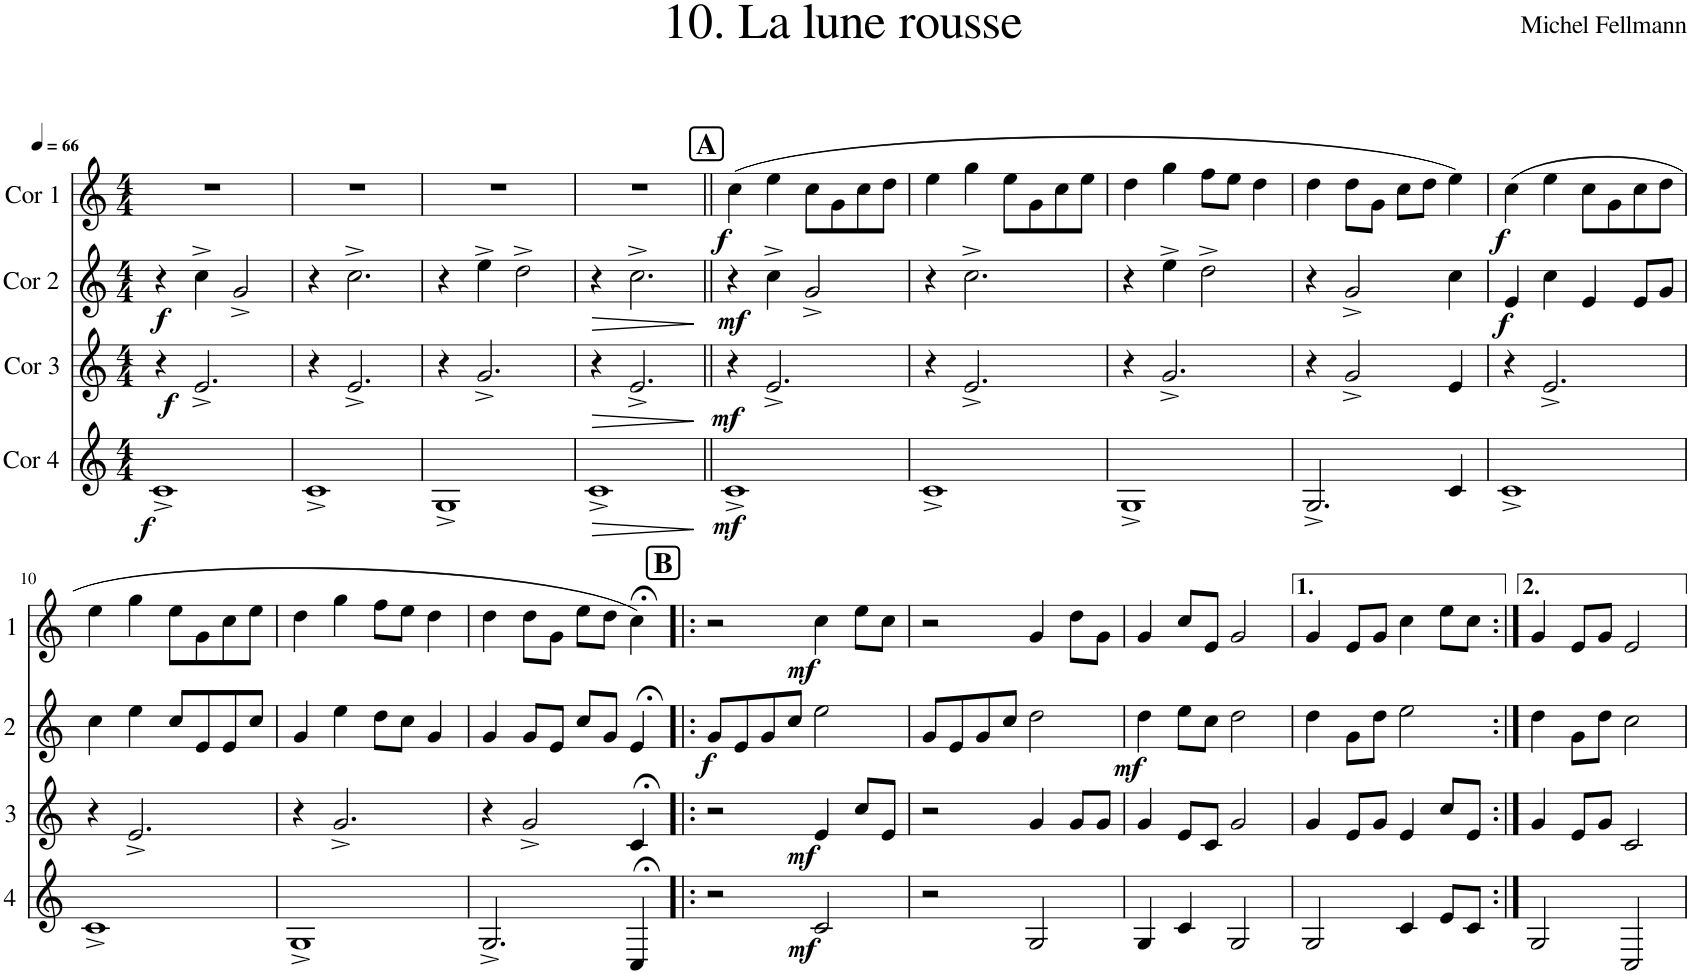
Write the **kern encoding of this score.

**kern	**dynam	**kern	**dynam	**kern	**dynam	**kern	**dynam
*part4	*part4	*part3	*part3	*part2	*part2	*part1	*part1
*staff4	*staff4	*staff3	*staff3	*staff2	*staff2	*staff1	*staff1
*I"Cor 4	*	*I"Cor 3	*	*I"Cor 2	*	*I"Cor 1	*
*clefG2	*	*clefG2	*	*clefG2	*	*clefG2	*
*Trd4c7	*	*Trd4c7	*	*Trd4c7	*	*Trd4c7	*
*k[]	*	*k[]	*	*k[]	*	*k[]	*
*M4/4	*	*M4/4	*	*M4/4	*	*M4/4	*
*MM66	*	*MM66	*	*MM66	*	*MM66	*
=1	=1	=1	=1	=1	=1	=1	=1
!	!LO:DY:b	!	!LO:DY:b	!	!LO:DY:b	!	!
1c^	f	4r	f	4r	f	1r	.
.	.	2.e^/	.	4cc^\	.	.	.
.	.	.	.	2g^/	.	.	.
=2	=2	=2	=2	=2	=2	=2	=2
1c^	.	4r	.	4r	.	1r	.
.	.	2.e^/	.	2.cc^\	.	.	.
=3	=3	=3	=3	=3	=3	=3	=3
1G^	.	4r	.	4r	.	1r	.
.	.	2.g^/	.	4ee^\	.	.	.
.	.	.	.	2dd^\	.	.	.
=4	=4	=4	=4	=4	=4	=4	=4
!	!LO:HP:b	!	!LO:HP:b	!	!LO:HP:b	!	!
1c^	>	4r	>	4r	>	1r	.
.	.	2.e^/	.	2.cc^\	.	.	.
.	]	.	]	.	]	.	.
!!LO:REH:place=s1:a:B:cj:fs=14:t=A
=5||	=5||	=5||	=5||	=5||	=5||	=5||	=5||
!	!LO:DY:b	!	!LO:DY:b	!	!LO:DY:b	!	!LO:DY:b
1c^	mf	4r	mf	4r	mf	(4cc\	f
.	.	2.e^/	.	4cc^\	.	4ee\	.
.	.	.	.	2g^/	.	8cc\L	.
.	.	.	.	.	.	8g\	.
.	.	.	.	.	.	8cc\	.
.	.	.	.	.	.	8dd\J	.
=6	=6	=6	=6	=6	=6	=6	=6
1c^	.	4r	.	4r	.	4ee\	.
.	.	2.e^/	.	2.cc^\	.	4gg\	.
.	.	.	.	.	.	8ee\L	.
.	.	.	.	.	.	8g\	.
.	.	.	.	.	.	8cc\	.
.	.	.	.	.	.	8ee\J	.
=7	=7	=7	=7	=7	=7	=7	=7
1G^	.	4r	.	4r	.	4dd\	.
.	.	2.g^/	.	4ee^\	.	4gg\	.
.	.	.	.	2dd^\	.	8ff\L	.
.	.	.	.	.	.	8ee\J	.
.	.	.	.	.	.	4dd\	.
=8	=8	=8	=8	=8	=8	=8	=8
2.G^/	.	4r	.	4r	.	4dd\	.
.	.	2g^/	.	2g^/	.	8dd\L	.
.	.	.	.	.	.	8g\J	.
.	.	.	.	.	.	8cc\L	.
.	.	.	.	.	.	8dd\J	.
4c/	.	4e/	.	4cc\	.	4ee\)	.
=9	=9	=9	=9	=9	=9	=9	=9
!	!	!	!	!	!LO:DY:b	!	!LO:DY:b
1c^	.	4r	.	4e/	f	(4cc\	f
.	.	2.e^/	.	4cc\	.	4ee\	.
.	.	.	.	4e/	.	8cc\L	.
.	.	.	.	.	.	8g\	.
.	.	.	.	8e/L	.	8cc\	.
.	.	.	.	8g/J	.	8dd\J	.
!!LO:LB:g=z
=10	=10	=10	=10	=10	=10	=10	=10
1c^	.	4r	.	4cc\	.	4ee\	.
.	.	2.e^/	.	4ee\	.	4gg\	.
.	.	.	.	8cc/L	.	8ee\L	.
.	.	.	.	8e/	.	8g\	.
.	.	.	.	8e/	.	8cc\	.
.	.	.	.	8cc/J	.	8ee\J	.
=11	=11	=11	=11	=11	=11	=11	=11
1G^	.	4r	.	4g/	.	4dd\	.
.	.	2.g^/	.	4ee\	.	4gg\	.
.	.	.	.	8dd\L	.	8ff\L	.
.	.	.	.	8cc\J	.	8ee\J	.
.	.	.	.	4g/	.	4dd\	.
=12	=12	=12	=12	=12	=12	=12	=12
2.G^/	.	4r	.	4g/	.	4dd\	.
.	.	2g^/	.	8g/L	.	8dd\L	.
.	.	.	.	8e/J	.	8g\J	.
.	.	.	.	8cc/L	.	8ee\L	.
.	.	.	.	8g/J	.	8dd\J	.
4C;</	.	4c;</	.	4e;</	.	4cc;<\)	.
!!LO:REH:place=s1:a:B:cj:fs=14:t=B
=13!|:	=13!|:	=13!|:	=13!|:	=13!|:	=13!|:	=13!|:	=13!|:
!	!	!	!	!	!LO:DY:b	!	!
2r	.	2r	.	8g/L	f	2r	.
.	.	.	.	8e/	.	.	.
.	.	.	.	8g/	.	.	.
.	.	.	.	8cc/J	.	.	.
!	!LO:DY:b	!	!LO:DY:b	!	!	!	!LO:DY:b
2c/	mf	4e/	mf	2ee\	.	4cc\	mf
.	.	8cc/L	.	.	.	8ee\L	.
.	.	8e/J	.	.	.	8cc\J	.
=14	=14	=14	=14	=14	=14	=14	=14
2r	.	2r	.	8g/L	.	2r	.
.	.	.	.	8e/	.	.	.
.	.	.	.	8g/	.	.	.
.	.	.	.	8cc/J	.	.	.
2G/	.	4g/	.	2dd\	.	4g/	.
.	.	8g/L	.	.	.	8dd\L	.
.	.	8g/J	.	.	.	8g\J	.
=15	=15	=15	=15	=15	=15	=15	=15
!	!	!	!	!	!LO:DY:b	!	!
4G/	.	4g/	.	4dd\	mf	4g/	.
4c/	.	8e/L	.	8ee\L	.	8cc/L	.
.	.	8c/J	.	8cc\J	.	8e/J	.
2G/	.	2g/	.	2dd\	.	2g/	.
=16	=16	=16	=16	=16	=16	=16	=16
2G/	.	4g/	.	4dd\	.	4g/	.
.	.	8e/L	.	8g\L	.	8e/L	.
.	.	8g/J	.	8dd\J	.	8g/J	.
4c/	.	4e/	.	2ee\	.	4cc\	.
8e/L	.	8cc/L	.	.	.	8ee\L	.
8c/J	.	8e/J	.	.	.	8cc\J	.
=17:|!	=17:|!	=17:|!	=17:|!	=17:|!	=17:|!	=17:|!	=17:|!
2G/	.	4g/	.	4dd\	.	4g/	.
.	.	8e/L	.	8g\L	.	8e/L	.
.	.	8g/J	.	8dd\J	.	8g/J	.
2C/	.	2c/	.	2cc\	.	2e/	.
=	=	=	=	=	=	=	=
*-	*-	*-	*-	*-	*-	*-	*-
